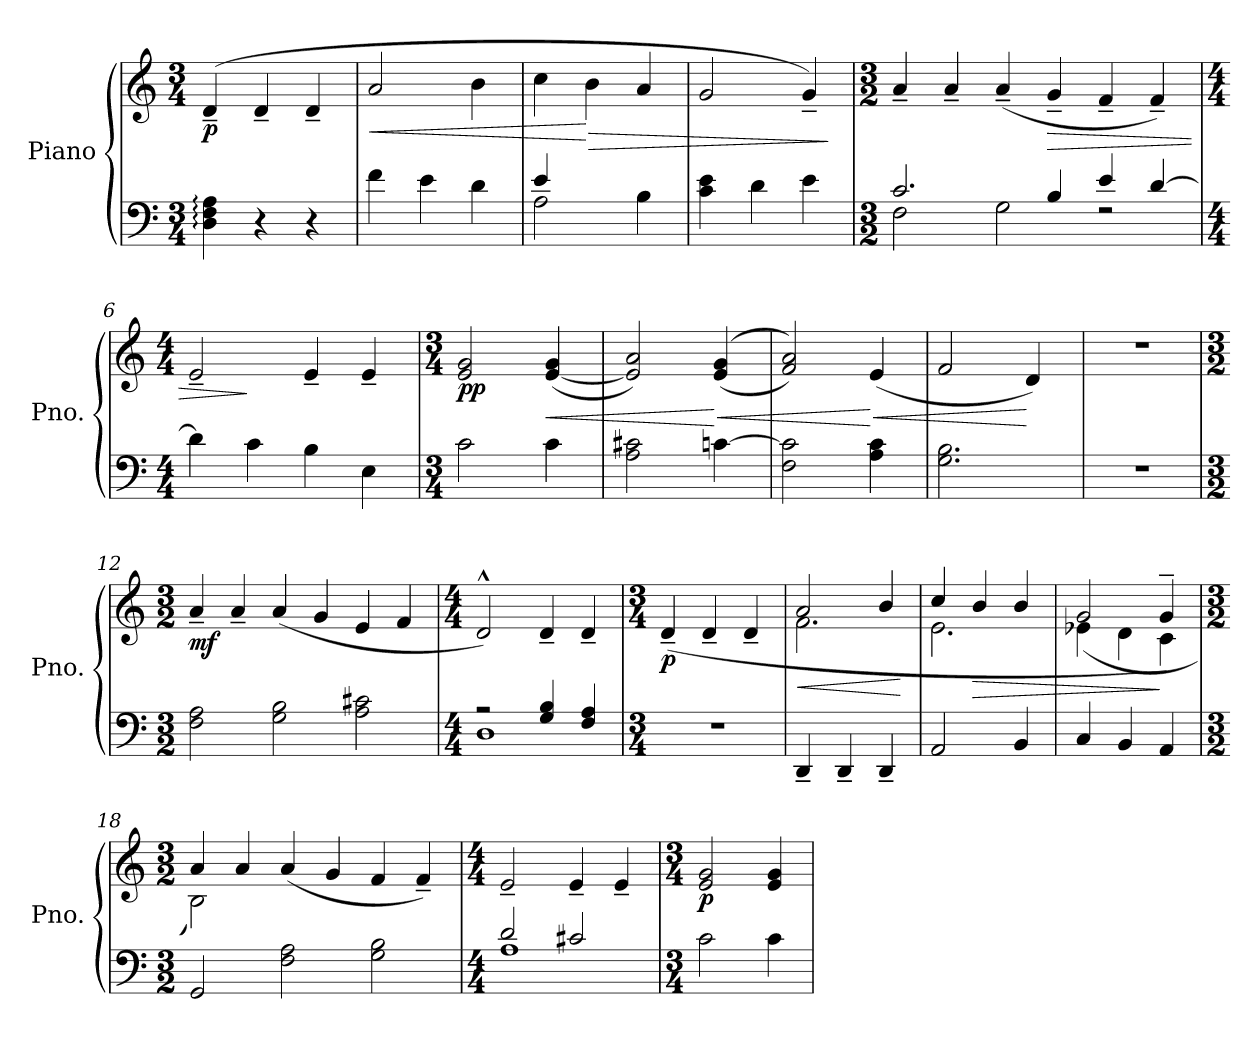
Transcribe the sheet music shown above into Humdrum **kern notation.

**kern	**kern	**dynam
*part1	*part1	*part1
*staff2	*staff1	*staff1/2
*I"Piano	*	*
*I'Pno.	*	*
*clefF4	*clefG2	*
*k[]	*k[]	*
*M3/4	*M3/4	*
*MM150	*MM150	*
=1	=1	=1
!	!	!LO:DY:b
4D\: 4F\: 4A\:	(>4d~/	p
4r	4d~/	.
4r	4d~/	.
=2	=2	=2
!	!	!LO:HP:b
4f\	2a/	<
4e\	.	.
4d\	4b\	.
=3	=3	=3
*^	*	*
4e/	2A\	4cc\	.
!	!	!	!LO:HP:n=1:b
4ryy	.	4b\	[ >
4ryy	4B\	4a/	.
*v	*v	*	*
=4	=4	=4
4c\ 4e\	2g/	.
4d\	.	.
4e\	4g~/)	.
.	.	]
=5	=5	=5
*M3/2	*M3/2	*
*^	*	*
2.c/	2F\	4a~/	.
.	.	4a~/	.
.	2G\	(<4a~/	.
!	!	!	!LO:HP:b
4B/	.	4g~/	>
4e/	2rF	4f~/	.
[4d/	.	4f~/)	.
*v	*v	*	*
=6	=6	=6
*M4/4	*M4/4	*
4d\]	2e~/	.
4c\	.	.
4B\	4e~/	]
4E\	4e~/	.
=7	=7	=7
*M3/4	*M3/4	*
!	!	!LO:DY:b
2c\	2e/ 2g/	pp
!	!	!LO:HP:b
4c\	(>[4e/ 4g/	<
=8	=8	=8
2A\ 2c#X\	2e/] 2a/)	.
!	!	!LO:HP:n=1:b
[4cn\	(<(>4e/ 4g/	[ <
!!LO:LB:g=z
=9	=9	=9
2F\ 2c\]	2f/ 2a/))	.
!	!	!LO:HP:n=1:b
4A\ 4c\	(>4e/	[ <
=10	=10	=10
2.G\ 2.B\	2f/	.
.	4d/)	[
=11	=11	=11
2.r	2.r	.
=12	=12	=12
*M3/2	*M3/2	*
!	!	!LO:DY:b
2F\ 2A\	4a~/	mf
.	4a~/	.
2G\ 2B\	(<4a/	.
.	4g/	.
2A\ 2c#X\	4e/	.
.	4f/	.
=13	=13	=13
*M4/4	*M4/4	*
*^	*	*
2r	1D	2d^^/)	.
4G/ 4B/	.	4d~/	.
4F/ 4A/	.	4d~/	.
*v	*v	*	*
=14	=14	=14
*M3/4	*M3/4	*
!	!	!LO:DY:b
2.r	(>4d~/	p
.	4d~/	.
.	4d~/	.
=15	=15	=15
!	!	!LO:HP:b
*	*^	*
4DD~/	2a/	2.f\	<
4DD~/	.	.	.
4DD~/	4b/	.	.
*	*v	*v	*
.	.	[
=16	=16	=16
*	*^	*
2AA/	4cc/	2.e\	.
!	!	!	!LO:HP:b
.	4b/	.	>
4BB/	4b/	.	.
=17	=17	=17	=17
4C/	2g/	(<4e-X\	.
4BB/	.	4d\	.
4AA/	4g~/)	4c\	]
!!LO:LB:g=z	!!
=18	=18	=18	=18
*M3/2	*M3/2	*	*
2GG/	4a/	2B\)	.
.	4a/	.	.
2F\ 2A\	(<4a/	1ryy	.
.	4g/	.	.
2G\ 2B\	4f/	.	.
.	4f~/)	.	.
*	*v	*v	*
=19	=19	=19
*M4/4	*M4/4	*
*^	*	*
2d/	1A	2e~/	.
2c#X/	.	4e~/	.
.	.	4e~/	.
*v	*v	*	*
=20	=20	=20
*M3/4	*M3/4	*
!	!	!LO:DY:b
2c\	2e/ 2g/	p
4c\	4e/ 4g/	.
=	=	=
*-	*-	*-
